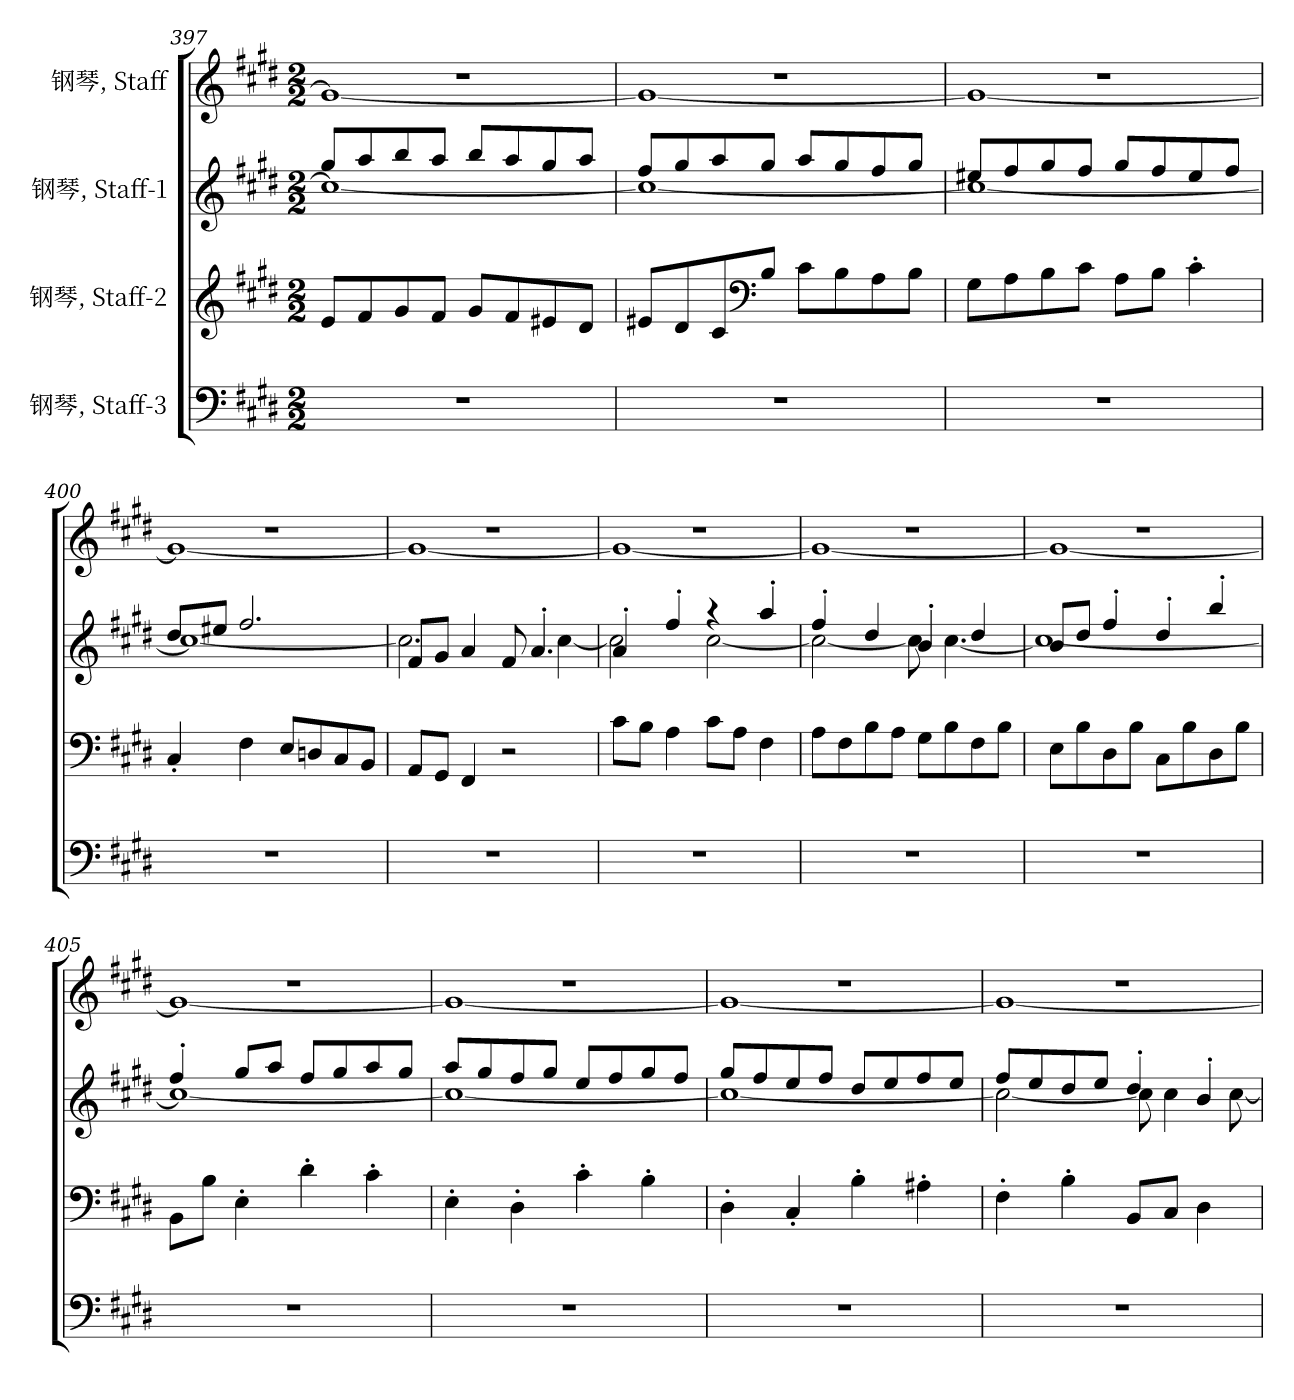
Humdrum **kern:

**kern	**kern	**kern	**kern
*part4	*part3	*part2	*part1
*staff4	*staff3	*staff2	*staff1
*I"钢琴, Staff-3	*I"钢琴, Staff-2	*I"钢琴, Staff-1	*I"钢琴, Staff
*clefF4	*clefG2	*clefG2	*clefG2
*k[f#c#g#d#]	*k[f#c#g#d#]	*k[f#c#g#d#]	*k[f#c#g#d#]
*M2/2	*M2/2	*M2/2	*M2/2
=397	=397	=397	=397
*	*	*^	*^
1r	8e/L	8gg#/L	1cc#_	1r	1g_
.	8f#/	8aa/	.	.	.
.	8g#/	8bb/	.	.	.
.	8f#/J	8aa/J	.	.	.
.	8g#/L	8bb/L	.	.	.
.	8f#/	8aa/	.	.	.
.	8e#X/	8gg#/	.	.	.
.	8d#/J	8aa/J	.	.	.
=398	=398	=398	=398	=398	=398
1r	8e#X/L	8ff#/L	1cc#_	1r	1g_
.	8d#/	8gg#/	.	.	.
.	8c#/	8aa/	.	.	.
*	*clefF4	*	*	*	*
.	8B/J	8gg#/J	.	.	.
.	8c#\L	8aa/L	.	.	.
.	8B\	8gg#/	.	.	.
.	8A\	8ff#/	.	.	.
.	8B\J	8gg#/J	.	.	.
!!LO:PB:g=z	!!
=399	=399	=399	=399	=399	=399
1r	8G#\L	8ee#X/L	1cc#_	1r	1g_
.	8A\	8ff#/	.	.	.
.	8B\	8gg#/	.	.	.
.	8c#\J	8ff#/J	.	.	.
.	8A\L	8gg#/L	.	.	.
.	8B\J	8ff#/	.	.	.
.	4c#'\	8ee#/	.	.	.
.	.	8ff#/J	.	.	.
=400	=400	=400	=400	=400	=400
1r	4C#'/	8dd#/L	1cc#_	1r	1g_
.	.	8ee#X/J	.	.	.
.	4F#\	2.ff#/	.	.	.
.	8E/L	.	.	.	.
.	8Dn/	.	.	.	.
.	8C#/	.	.	.	.
.	8BB/J	.	.	.	.
=401	=401	=401	=401	=401	=401
1r	8AA/L	8f#/L	2.cc#\]	1r	1g_
.	8GG#/J	8g#/J	.	.	.
.	4FF#/	4a/	.	.	.
.	2r	8f#/	.	.	.
.	.	4.a'/	.	.	.
.	.	.	[4cc#\	.	.
=402	=402	=402	=402	=402	=402
1r	8c#\L	4a'/	2cc#\]	1r	1g_
.	8B\J	.	.	.	.
.	4A\	4ff#'/	.	.	.
.	8c#\L	4r	[2cc#\	.	.
.	8A\J	.	.	.	.
.	4F#\	4aa'/	.	.	.
!!LO:LB:g=z	!!
=403	=403	=403	=403	=403	=403
1r	8A\L	4ff#'/	2cc#\_	1r	1g_
.	8F#\	.	.	.	.
.	8B\	4dd#/	.	.	.
.	8A\J	.	.	.	.
.	8G#\L	4b'/	8cc#\]	.	.
.	8B\	.	[4.cc#\	.	.
.	8F#\	4dd#/	.	.	.
.	8B\J	.	.	.	.
=404	=404	=404	=404	=404	=404
1r	8E\L	8b/L	1cc#_	1r	1g_
.	8B\	8dd#/J	.	.	.
.	8D#\	4ff#'/	.	.	.
.	8B\J	.	.	.	.
.	8C#\L	4dd#'/	.	.	.
.	8B\	.	.	.	.
.	8D#\	4bb'/	.	.	.
.	8B\J	.	.	.	.
=405	=405	=405	=405	=405	=405
1r	8BB\L	4ff#'/	1cc#_	1r	1g_
.	8B\J	.	.	.	.
.	4E'\	8gg#/L	.	.	.
.	.	8aa/J	.	.	.
.	4d#'\	8ff#/L	.	.	.
.	.	8gg#/	.	.	.
.	4c#'\	8aa/	.	.	.
.	.	8gg#/J	.	.	.
=406	=406	=406	=406	=406	=406
1r	4E'\	8aa/L	1cc#_	1r	1g_
.	.	8gg#/	.	.	.
.	4D#'\	8ff#/	.	.	.
.	.	8gg#/J	.	.	.
.	4c#'\	8ee/L	.	.	.
.	.	8ff#/	.	.	.
.	4B'\	8gg#/	.	.	.
.	.	8ff#/J	.	.	.
!!LO:LB:g=z	!!
=407	=407	=407	=407	=407	=407
1r	4D#'\	8gg#/L	1cc#_	1r	1g_
.	.	8ff#/	.	.	.
.	4C#'/	8ee/	.	.	.
.	.	8ff#/J	.	.	.
.	4B'\	8dd#/L	.	.	.
.	.	8ee/	.	.	.
.	4A#X'\	8ff#/	.	.	.
.	.	8ee/J	.	.	.
=408	=408	=408	=408	=408	=408
1r	4F#'\	8ff#/L	2cc#\_	1r	1g_
.	.	8ee/	.	.	.
.	4B'\	8dd#/	.	.	.
.	.	8ee/J	.	.	.
.	8BB/L	4dd#'/	8cc#\]	.	.
.	8C#/J	.	4cc#\	.	.
.	4D#\	4b'/	.	.	.
.	.	.	[8cc#\	.	.
*	*	*v	*v	*	*
*	*	*	*v	*v
=	=	=	=
*-	*-	*-	*-
